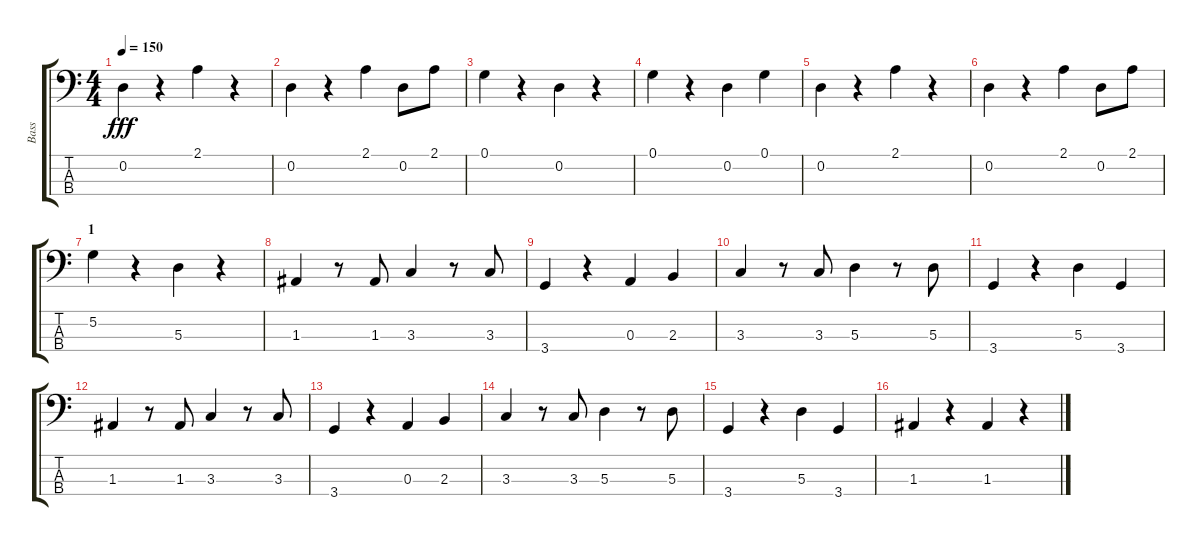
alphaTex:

\track ("Bass" "Bass") {instrument electricguitarmuted}
\staff {score tabs}
\tuning (G2 D2 A1 E1) {hide}
\ts (4 4)
\tempo 150
\clef f4
\ks c
0.2.4{dy fff} r.4 2.1.4 r.4 |
0.2.4 r.4 2.1.4 0.2.8 2.1.8 |
0.1.4 r.4 0.2.4 r.4 |
0.1.4 r.4 0.2.4 0.1.4 |
0.2.4 r.4 2.1.4 r.4 |
0.2.4 r.4 2.1.4 0.2.8 2.1.8 |
\section ("" "1")
5.2.4 r.4 5.3.4 r.4 |
1.3.4 r.8 1.3.8 3.3.4 r.8 3.3.8 |
3.4.4 r.4 0.3.4 2.3.4 |
3.3.4 r.8 3.3.8 5.3.4 r.8 5.3.8 |
3.4.4 r.4 5.3.4 3.4.4 |
1.3.4 r.8 1.3.8 3.3.4 r.8 3.3.8 |
3.4.4 r.4 0.3.4 2.3.4 |
3.3.4 r.8 3.3.8 5.3.4 r.8 5.3.8 |
3.4.4 r.4 5.3.4 3.4.4 |
1.3.4 r.4 1.3.4 r.4
